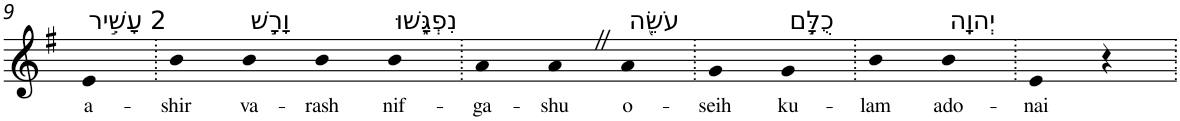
**kern	**text
*part1	*part1
*staff1	*staff1
*I"Piano	*
*I'Pno	*
!!LO:PB:g=z
*clefG2	*
*k[f#]	*
*G:	*
=9	=9
!LO:TX:a:t=2 עָשִׁ֣יר	!
!	!LO:LY:b
4e	a-
=10.	=10.
!	!LO:LY:b
4b	-shir
!LO:TX:a:t=וָרָ֣שׁ	!
!	!LO:LY:b
4b	va-
!	!LO:LY:b
4b	-rash
!LO:TX:a:t=נִפְגָּ֑שׁוּ	!
!	!LO:LY:b
4b	nif-
=11.	=11.
!	!LO:LY:b
4a	-ga-
!	!LO:LY:b
4aZ	-shu
!LO:TX:a:t=עֹשֵׂ֖ה	!
!	!LO:LY:b
4a	o-
=12.	=12.
!	!LO:LY:b
4g	-seih
!LO:TX:a:t=כֻלָּ֣ם	!
!	!LO:LY:b
4g	ku-
=13.	=13.
!	!LO:LY:b
4b	-lam
!LO:TX:a:t=יְהוָֽה	!
!	!LO:LY:b
4b	ado-
=14.	=14.
!	!LO:LY:b
4e	-nai
4r	.
=.	=.
*-	*-
